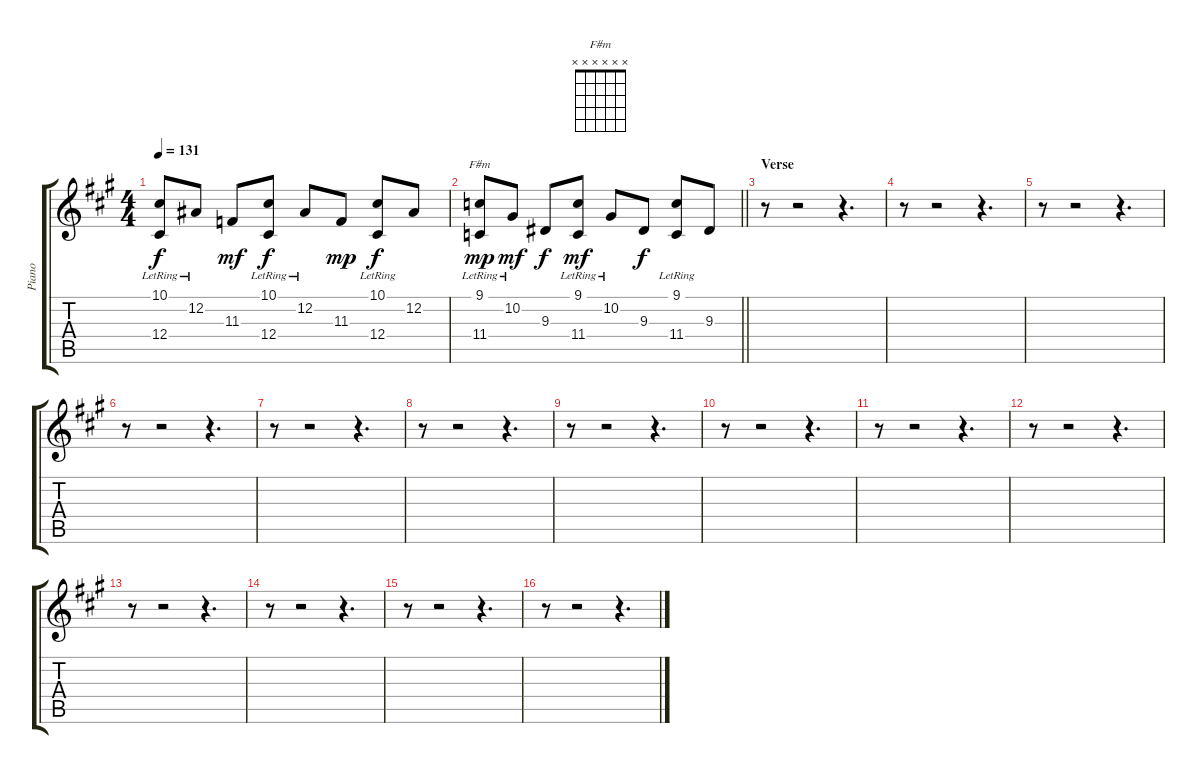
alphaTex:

\track ("Piano" "Piano") {instrument acousticgrandpiano}
\staff {score tabs}
\tuning (Eb4 Bb3 Gb3 Db3 Ab2 Eb2) {hide}
\chord ("F#m" x x x x x x)
\ts (4 4)
\tempo 131
\clef g2
\ks a
(10.1{lr} 12.4{lr}).8{dy f} 12.2{lr}.8 11.3.8{dy mf} (10.1{lr} 12.4{lr}).8{dy f} 12.2{lr}.8 11.3.8{dy mp} (10.1{lr} 12.4{lr}).8{dy f} 12.2.8 |
\barLineRight lightlight
(9.1{lr} 11.4{lr}).8{ch "F#m" dy mp} 10.2{lr}.8{dy mf} 9.3.8{dy f} (9.1{lr} 11.4{lr}).8{dy mf} 10.2{lr}.8 9.3.8{dy f} (9.1{lr} 11.4{lr}).8 9.3.8 |
\section ("" "Verse")
r.8 r.2 r.4{d} |
r.8 r.2 r.4{d} |
r.8 r.2 r.4{d} |
r.8 r.2 r.4{d} |
r.8 r.2 r.4{d} |
r.8 r.2 r.4{d} |
r.8 r.2 r.4{d} |
r.8 r.2 r.4{d} |
r.8 r.2 r.4{d} |
r.8 r.2 r.4{d} |
r.8 r.2 r.4{d} |
r.8 r.2 r.4{d} |
r.8 r.2 r.4{d} |
r.8 r.2 r.4{d}
